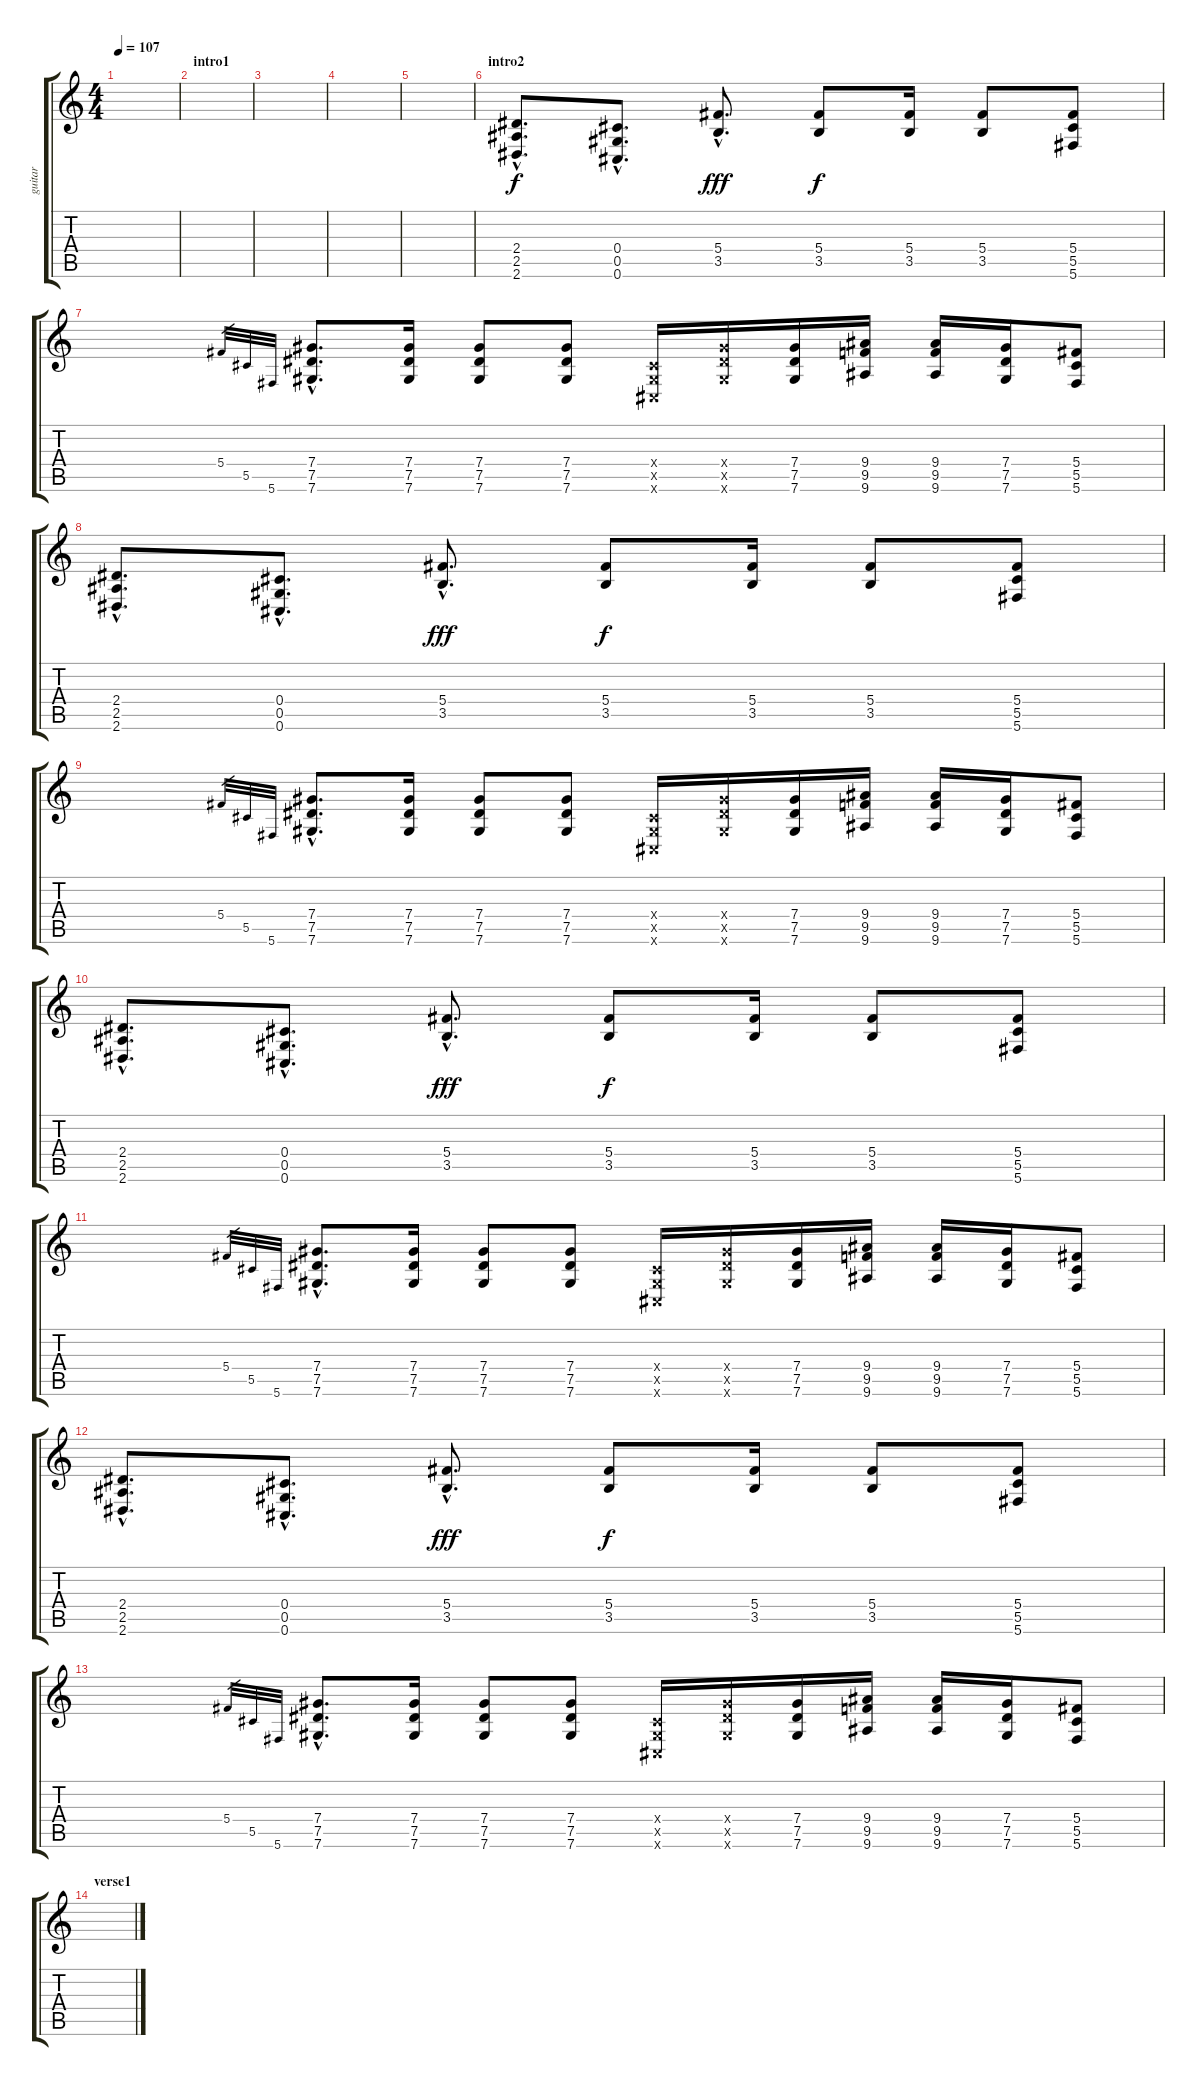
\track ("guitar" "guitar") {instrument distortionguitar}
\staff {score tabs}
\tuning (Eb4 Bb3 Gb3 Db3 Ab2 Db2) {hide}
\ts (4 4)
\tempo 107
\clef g2
\ks c
|
\section ("" "intro1")
|
|
|
|
\section ("" "intro2")
(2.4{hac} 2.5{hac} 2.6{hac}).8{d} (0.4{hac} 0.5{hac} 0.6{hac}).8{d} (5.4{hac} 3.5{hac}).8{d dy fff} (5.4 3.5).8{dy f} (5.4 3.5).16 (5.4 3.5).8 (5.4 5.5 5.6).8 |
5.4.32{gr} 5.5.32{gr} 5.6.32{gr} (7.4{hac} 7.5{hac} 7.6{hac}).8{d} (7.4 7.5 7.6).16 (7.4 7.5 7.6).8 (7.4 7.5 7.6).8 (0.4{x} 0.5{x} 0.6{x}).16 (7.4{x} 7.5{x} 7.6{x}).16 (7.4 7.5 7.6).16 (9.4 9.5 9.6).16 (9.4 9.5 9.6).16 (7.4 7.5 7.6).16 (5.4 5.5 5.6).8 |
(2.4{hac} 2.5{hac} 2.6{hac}).8{d} (0.4{hac} 0.5{hac} 0.6{hac}).8{d} (5.4{hac} 3.5{hac}).8{d dy fff} (5.4 3.5).8{dy f} (5.4 3.5).16 (5.4 3.5).8 (5.4 5.5 5.6).8 |
5.4.32{gr} 5.5.32{gr} 5.6.32{gr} (7.4{hac} 7.5{hac} 7.6{hac}).8{d} (7.4 7.5 7.6).16 (7.4 7.5 7.6).8 (7.4 7.5 7.6).8 (0.4{x} 0.5{x} 0.6{x}).16 (7.4{x} 7.5{x} 7.6{x}).16 (7.4 7.5 7.6).16 (9.4 9.5 9.6).16 (9.4 9.5 9.6).16 (7.4 7.5 7.6).16 (5.4 5.5 5.6).8 |
(2.4{hac} 2.5{hac} 2.6{hac}).8{d} (0.4{hac} 0.5{hac} 0.6{hac}).8{d} (5.4{hac} 3.5{hac}).8{d dy fff} (5.4 3.5).8{dy f} (5.4 3.5).16 (5.4 3.5).8 (5.4 5.5 5.6).8 |
5.4.32{gr} 5.5.32{gr} 5.6.32{gr} (7.4{hac} 7.5{hac} 7.6{hac}).8{d} (7.4 7.5 7.6).16 (7.4 7.5 7.6).8 (7.4 7.5 7.6).8 (0.4{x} 0.5{x} 0.6{x}).16 (7.4{x} 7.5{x} 7.6{x}).16 (7.4 7.5 7.6).16 (9.4 9.5 9.6).16 (9.4 9.5 9.6).16 (7.4 7.5 7.6).16 (5.4 5.5 5.6).8 |
(2.4{hac} 2.5{hac} 2.6{hac}).8{d} (0.4{hac} 0.5{hac} 0.6{hac}).8{d} (5.4{hac} 3.5{hac}).8{d dy fff} (5.4 3.5).8{dy f} (5.4 3.5).16 (5.4 3.5).8 (5.4 5.5 5.6).8 |
5.4.32{gr} 5.5.32{gr} 5.6.32{gr} (7.4{hac} 7.5{hac} 7.6{hac}).8{d} (7.4 7.5 7.6).16 (7.4 7.5 7.6).8 (7.4 7.5 7.6).8 (0.4{x} 0.5{x} 0.6{x}).16 (7.4{x} 7.5{x} 7.6{x}).16 (7.4 7.5 7.6).16 (9.4 9.5 9.6).16 (9.4 9.5 9.6).16 (7.4 7.5 7.6).16 (5.4 5.5 5.6).8 |
\section ("" "verse1")
